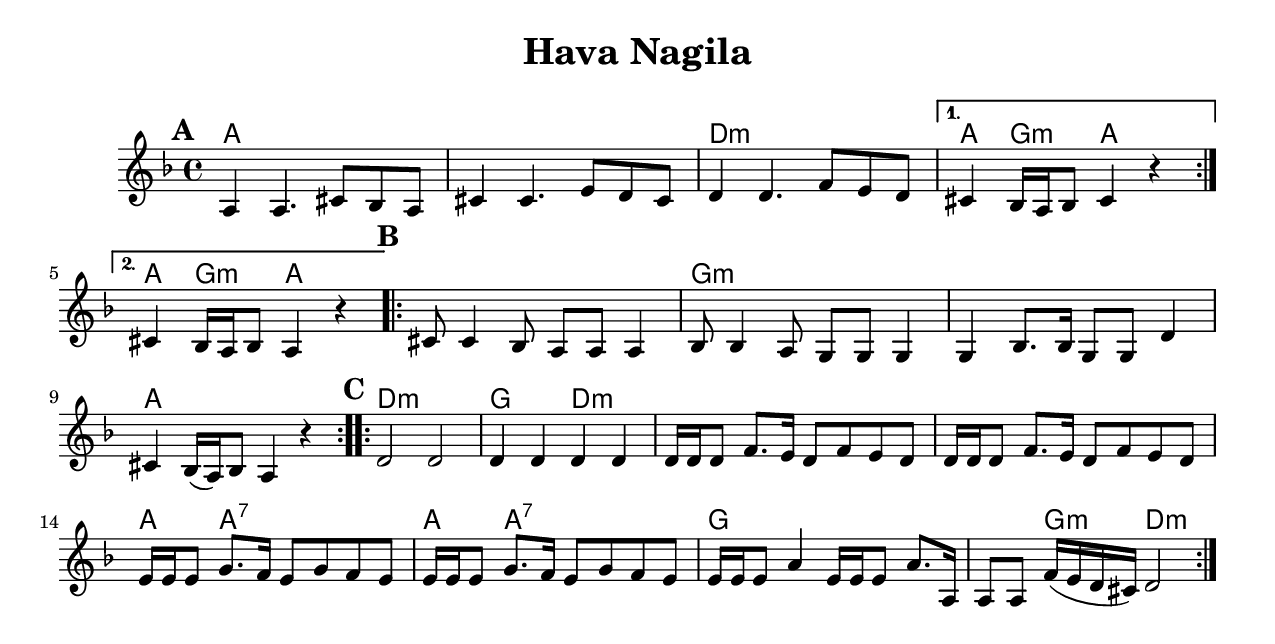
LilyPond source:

\version "2.18.0"
\include "english.ly"
\paper{
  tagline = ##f
  print-all-headers = ##t
  #(set-paper-size "letter")
}
date = #(strftime "%d-%m-%Y" (localtime (current-time)))

%\markup{ \italic{ " Updated " \date  }
%\markup{ Got something to say? }

%#################################### Melody ########################
melody = \transpose b, a, \relative c' {
  \clef treble
  \key e \minor
  \time 4/4
  \set Score.markFormatter = #format-mark-box-alphabet

  %\partial 16*3 a16 d f   %lead in notes

  \repeat volta 2{
  \mark \default
    b4  b4. ds8 c b
    ds4 ds4. fs8 e ds
    e4 e4. g8 fs e|
  }
  \alternative {
    { ds4 c16 b c8 ds4 r}
    { ds4 c16 b c8 b4 r}
  }

  \repeat volta 2{
  \mark \default
    ds8  ds4 c8 b b b4|
    c8 c4 b8 a a a4|
    a4 c8. c16 a8 a e'4|
    ds4 c16[(b)c8] b4 r4|
  }

  \repeat volta 2{
  \mark \default
    e2  e
    e4 e e e
    e16 e e8 g8. fs16 e8 g fs e|
    e16 e e8 g8. fs16 e8 g fs e|

    fs16 fs fs8 a8. g16 fs8 a g fs
    fs16 fs fs8 a8. g16 fs8 a g fs|

    fs16 fs fs8 b4 fs16 fs fs8 b8. b,16|
    b8 b g'16(fs e ds) e2|
  }
}
%################################# Lyrics #####################
%\addlyrics{  }
%################################# Chords #######################
harmonies = \transpose b, a, \chordmode {
  b1*2 % r1
  e1:m b4 a4:m b2 b4 a4:m b2

  b1
  a1*2:m %r1
  b1

  e1:m a2
  e2*5:m %r1*2
  b4
  b4*3:7 %r2
  b4
  b4*3:7 %r2
  a4*5 %r4
  a4:m e2:m
}

\score {
  <<
    \new ChordNames {
      \set chordChanges = ##t
      \harmonies
    }
    \new Staff
    \melody
  >>
  \header{
    title= "Hava Nagila"
    subtitle=""
    composer= ""
    instrument =""
    arranger= ""
  }
  \layout{indent = 1.0\cm}
  \midi{
    \tempo 4 = 120
  }
}
